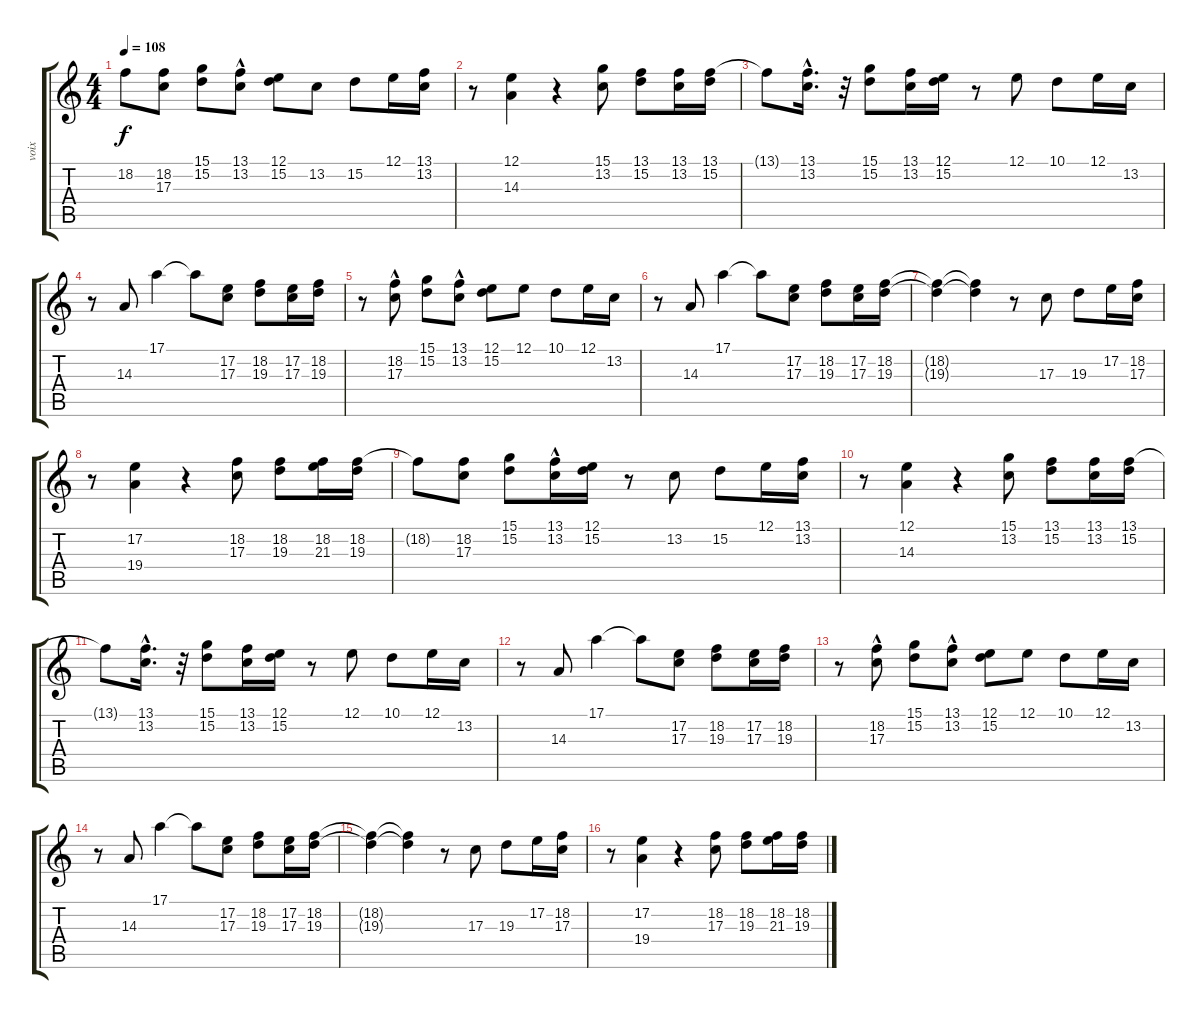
\track ("voix" "voix") {instrument choiraahs}
\staff {score tabs}
\tuning (E4 B3 G3 D3 A2 E2) {hide}
\ts (4 4)
\tempo 108
\clef g2
\ks c
18.2{t}.8{dy f} (18.2 17.3).8 (15.1 15.2).8 (13.1{hac} 13.2).8 (12.1 15.2).8 13.2.8 15.2.8 12.1.16 (13.1 13.2).16 |
r.8 (12.1 14.3).4 r.4 (15.1 13.2).8 (13.1 15.2).8 (13.1 13.2).16 (13.1 15.2).16 |
13.1{t}.8 (13.1{hac} 13.2{hac}).16{d} r.32 (15.1 15.2).8 (13.1 13.2).16 (12.1 15.2).16 r.8 12.1.8 10.1.8 12.1.16 13.2.16 |
r.8 14.3.8 17.1.4 17.1{t}.8 (17.2 17.3).8 (18.2 19.3).8 (17.2 17.3).16 (18.2 19.3).16 |
r.8 (18.2{hac} 17.3).8 (15.1 15.2).8 (13.1{hac} 13.2).8 (12.1 15.2).8 12.1.8 10.1.8 12.1.16 13.2.16 |
r.8 14.3.8 17.1.4 17.1{t}.8 (17.2 17.3).8 (18.2 19.3).8 (17.2 17.3).16 (18.2 19.3).16 |
(18.2{t} 19.3{t}).4 (18.2{t} 19.3{t}).4 r.8 17.3.8 19.3.8 17.2.16 (18.2 17.3).16 |
r.8 (17.2 19.4).4 r.4 (18.2 17.3).8 (18.2 19.3).8 (18.2 21.3).16 (18.2 19.3).16 |
18.2{t}.8 (18.2 17.3).8 (15.1 15.2).8 (13.1{hac} 13.2).16 (12.1 15.2).16 r.8 13.2.8 15.2.8 12.1.16 (13.1 13.2).16 |
r.8 (12.1 14.3).4 r.4 (15.1 13.2).8 (13.1 15.2).8 (13.1 13.2).16 (13.1 15.2).16 |
13.1{t}.8 (13.1{hac} 13.2{hac}).16{d} r.32 (15.1 15.2).8 (13.1 13.2).16 (12.1 15.2).16 r.8 12.1.8 10.1.8 12.1.16 13.2.16 |
r.8 14.3.8 17.1.4 17.1{t}.8 (17.2 17.3).8 (18.2 19.3).8 (17.2 17.3).16 (18.2 19.3).16 |
r.8 (18.2{hac} 17.3).8 (15.1 15.2).8 (13.1{hac} 13.2).8 (12.1 15.2).8 12.1.8 10.1.8 12.1.16 13.2.16 |
r.8 14.3.8 17.1.4 17.1{t}.8 (17.2 17.3).8 (18.2 19.3).8 (17.2 17.3).16 (18.2 19.3).16 |
(18.2{t} 19.3{t}).4 (18.2{t} 19.3{t}).4 r.8 17.3.8 19.3.8 17.2.16 (18.2 17.3).16 |
r.8 (17.2 19.4).4 r.4 (18.2 17.3).8 (18.2 19.3).8 (18.2 21.3).16 (18.2 19.3).16
